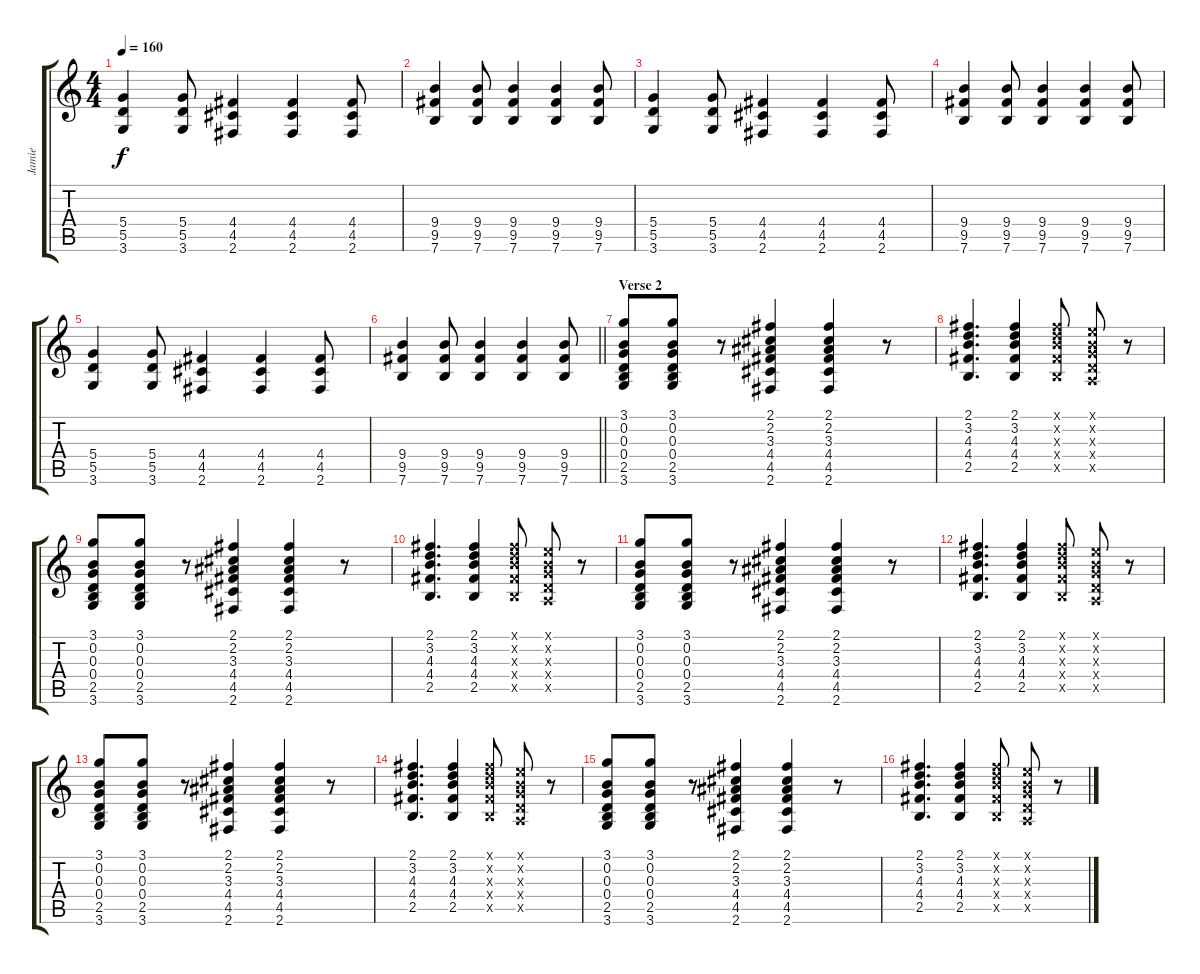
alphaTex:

\track ("Jamie" "Jamie") {instrument overdrivenguitar}
\staff {score tabs}
\tuning (E4 B3 G3 D3 A2 E2) {hide}
\ts (4 4)
\tempo 160
\clef g2
\ks c
(5.4 5.5 3.6).4{dy f} (5.4 5.5 3.6).8 (4.4 4.5 2.6).4 (4.4 4.5 2.6).4 (4.4 4.5 2.6).8 |
(9.4 9.5 7.6).4 (9.4 9.5 7.6).8 (9.4 9.5 7.6).4 (9.4 9.5 7.6).4 (9.4 9.5 7.6).8 |
(5.4 5.5 3.6).4 (5.4 5.5 3.6).8 (4.4 4.5 2.6).4 (4.4 4.5 2.6).4 (4.4 4.5 2.6).8 |
(9.4 9.5 7.6).4 (9.4 9.5 7.6).8 (9.4 9.5 7.6).4 (9.4 9.5 7.6).4 (9.4 9.5 7.6).8 |
(5.4 5.5 3.6).4 (5.4 5.5 3.6).8 (4.4 4.5 2.6).4 (4.4 4.5 2.6).4 (4.4 4.5 2.6).8 |
\barLineRight lightlight
(9.4 9.5 7.6).4 (9.4 9.5 7.6).8 (9.4 9.5 7.6).4 (9.4 9.5 7.6).4 (9.4 9.5 7.6).8 |
\section ("" "Verse 2")
(3.1 0.2 0.3 0.4 2.5 3.6).8 (3.1 0.2 0.3 0.4 2.5 3.6).8 r.8 (2.1 2.2 3.3 4.4 4.5 2.6).4 (2.1 2.2 3.3 4.4 4.5 2.6).4 r.8 |
(2.1 3.2 4.3 4.4 2.5).4{d} (2.1 3.2 4.3 4.4 2.5).4 (2.1{x} 3.2{x} 4.3{x} 4.4{x} 2.5{x}).8 (0.1{x} 0.2{x} 0.3{x} 0.4{x} 0.5{x}).8 r.8 |
(3.1 0.2 0.3 0.4 2.5 3.6).8 (3.1 0.2 0.3 0.4 2.5 3.6).8 r.8 (2.1 2.2 3.3 4.4 4.5 2.6).4 (2.1 2.2 3.3 4.4 4.5 2.6).4 r.8 |
(2.1 3.2 4.3 4.4 2.5).4{d} (2.1 3.2 4.3 4.4 2.5).4 (2.1{x} 3.2{x} 4.3{x} 4.4{x} 2.5{x}).8 (0.1{x} 0.2{x} 0.3{x} 0.4{x} 0.5{x}).8 r.8 |
(3.1 0.2 0.3 0.4 2.5 3.6).8 (3.1 0.2 0.3 0.4 2.5 3.6).8 r.8 (2.1 2.2 3.3 4.4 4.5 2.6).4 (2.1 2.2 3.3 4.4 4.5 2.6).4 r.8 |
(2.1 3.2 4.3 4.4 2.5).4{d} (2.1 3.2 4.3 4.4 2.5).4 (2.1{x} 3.2{x} 4.3{x} 4.4{x} 2.5{x}).8 (0.1{x} 0.2{x} 0.3{x} 0.4{x} 0.5{x}).8 r.8 |
(3.1 0.2 0.3 0.4 2.5 3.6).8 (3.1 0.2 0.3 0.4 2.5 3.6).8 r.8 (2.1 2.2 3.3 4.4 4.5 2.6).4 (2.1 2.2 3.3 4.4 4.5 2.6).4 r.8 |
(2.1 3.2 4.3 4.4 2.5).4{d} (2.1 3.2 4.3 4.4 2.5).4 (2.1{x} 3.2{x} 4.3{x} 4.4{x} 2.5{x}).8 (0.1{x} 0.2{x} 0.3{x} 0.4{x} 0.5{x}).8 r.8 |
(3.1 0.2 0.3 0.4 2.5 3.6).8 (3.1 0.2 0.3 0.4 2.5 3.6).8 r.8 (2.1 2.2 3.3 4.4 4.5 2.6).4 (2.1 2.2 3.3 4.4 4.5 2.6).4 r.8 |
(2.1 3.2 4.3 4.4 2.5).4{d} (2.1 3.2 4.3 4.4 2.5).4 (2.1{x} 3.2{x} 4.3{x} 4.4{x} 2.5{x}).8 (0.1{x} 0.2{x} 0.3{x} 0.4{x} 0.5{x}).8 r.8
